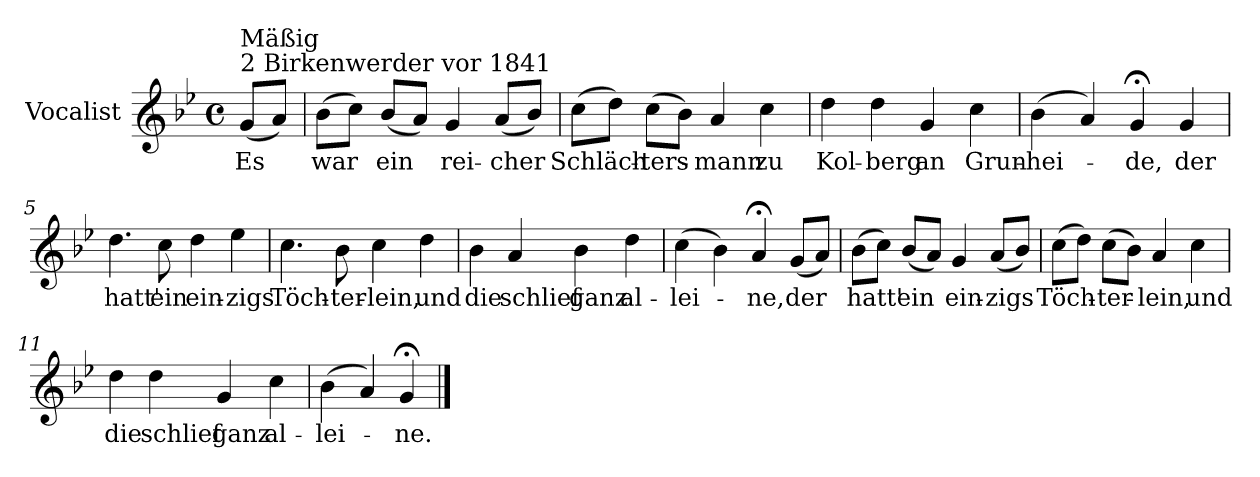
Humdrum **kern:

**kern	**text
*part1	*part1
*staff1	*staff1
*I"Vocalist	*
*k[b-e-]	*
*g:	*
*M4/4	*
*met(c)	*
=	=
!LO:TX:a:t=2 Birkenwerder vor 1841	!
!LO:TX:a:t=Mäßig	!
(8gL	Es
8aJ)	.
=1	=1
(8b-L	war
8ccJ)	.
(8b-L	ein
8aJ)	.
4g	rei-
(8aL	-cher
8b-J)	.
=2	=2
(8ccL	Schläch-
8ddJ)	.
(8ccL	-ters-
8b-J)	.
4a	-mann
4cc	zu
=3	=3
4dd	Kol-
4dd	-berg
4g	an
4cc	Grun-
=4	=4
(4b-	-hei-
4a)	.
4g;<	-de,
4g	der
=5	=5
4.dd	hatt'
8cc	ein
4dd	ein-
4ee-	-zigs
=6	=6
4.cc	Töch-
8b-	-ter-
4cc	-lein,
4dd	und
=7	=7
4b-	die
4a	schlief
4b-	ganz
4dd	al-
=8	=8
(4cc	-lei-
4b-)	.
4a;<	-ne,
(8gL	der
8aJ)	.
=9	=9
(8b-L	hatt'
8ccJ)	.
(8b-L	ein
8aJ)	.
4g	ein-
(8aL	-zigs
8b-J)	.
=10	=10
(8ccL	Töch-
8ddJ)	.
(8ccL	-ter-
8b-J)	.
4a	-lein,
4cc	und
=11	=11
4dd	die
4dd	schlief
4g	ganz
4cc	al-
=12	=12
(4b-	-lei-
4a)	.
4g;<	-ne.
==	==
*-	*-
